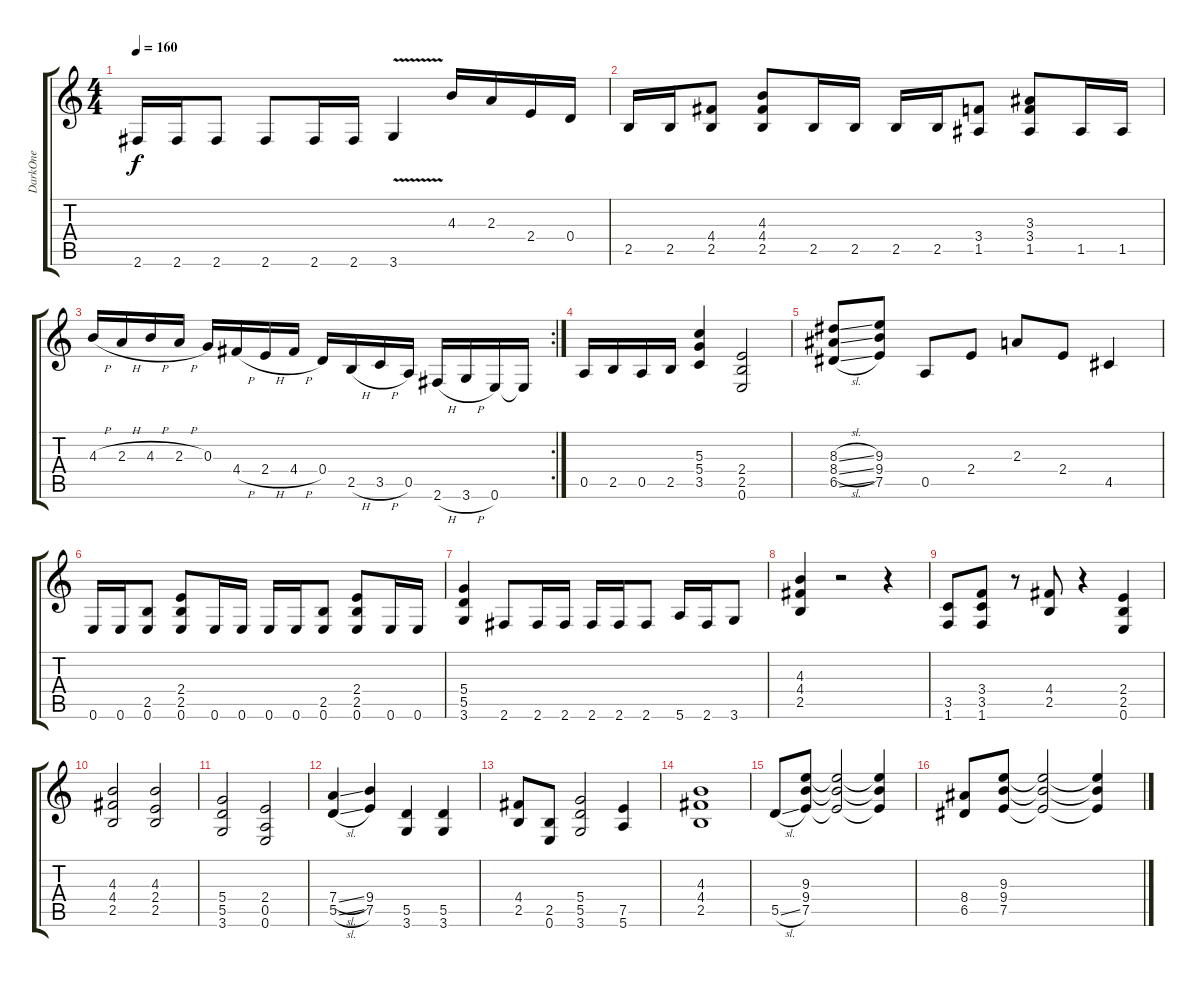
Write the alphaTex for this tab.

\track ("DarkOne" "DarkOne") {instrument distortionguitar}
\staff {score tabs}
\tuning (E4 B3 G3 D3 A2 E2) {hide}
\ts (4 4)
\tempo 160
\clef g2
\ks c
2.6.16{dy f} 2.6.16 2.6.8 2.6.8 2.6.16 2.6.16 3.6{v}.4 4.3.16 2.3.16 2.4.16 0.4.16 |
2.5.16 2.5.16 (4.4 2.5).8 (4.3 4.4 2.5).8 2.5.16 2.5.16 2.5.16 2.5.16 (3.4 1.5).8 (3.3 3.4 1.5).8 1.5.16 1.5.16 |
\rc 2
4.3{h}.16 2.3{h}.16 4.3{h}.16 2.3{h}.16 0.3.16 4.4{h}.16 2.4{h}.16 4.4{h}.16 0.4.16 2.5{h}.16 3.5{h}.16 0.5.16 2.6{h}.16 3.6{h}.16 0.6.16 0.6{t}.16 |
0.5.16 2.5.16 0.5.16 2.5.16 (5.3 5.4 3.5).4 (2.4 2.5 0.6).2 |
(8.3{sl} 8.4{sl} 6.5{sl}).8 (9.3 9.4 7.5).8 0.5.8 2.4.8 2.3.8 2.4.8 4.5.4 |
0.6.16{instrument distortionguitar} 0.6.16 (2.5 0.6).8 (2.4 2.5 0.6).8 0.6.16 0.6.16 0.6.16 0.6.16 (2.5 0.6).8 (2.4 2.5 0.6).8 0.6.16 0.6.16 |
(5.4 5.5 3.6).4 2.6.8 2.6.16 2.6.16 2.6.16 2.6.16 2.6.8 5.6.16 2.6.16 3.6.8 |
(4.3 4.4 2.5).4 r.2 r.4 |
(3.5 1.6).8 (3.4 3.5 1.6).8 r.8 (4.4 2.5).8 r.4 (2.4 2.5 0.6).4 |
(4.3 4.4 2.5).2 (4.3 2.4 2.5).2 |
(5.4 5.5 3.6).2 (2.4 0.5 0.6).2 |
(7.4{sl} 5.5{sl}).4 (9.4 7.5).4 (5.5 3.6).4 (5.5 3.6).4 |
(4.4 2.5).8 (2.5 0.6).8 (5.4 5.5 3.6).2 (7.5 5.6).4 |
(4.3 4.4 2.5).1 |
5.5{sl}.8 (9.3 9.4 7.5).8 (9.3{t} 9.4{t} 7.5{t}).2 (9.3{t} 9.4{t} 7.5{t}).4 |
(8.4 6.5).8 (9.3 9.4 7.5).8 (9.3{t} 9.4{t} 7.5{t}).2 (9.3{t} 9.4{t} 7.5{t}).4
